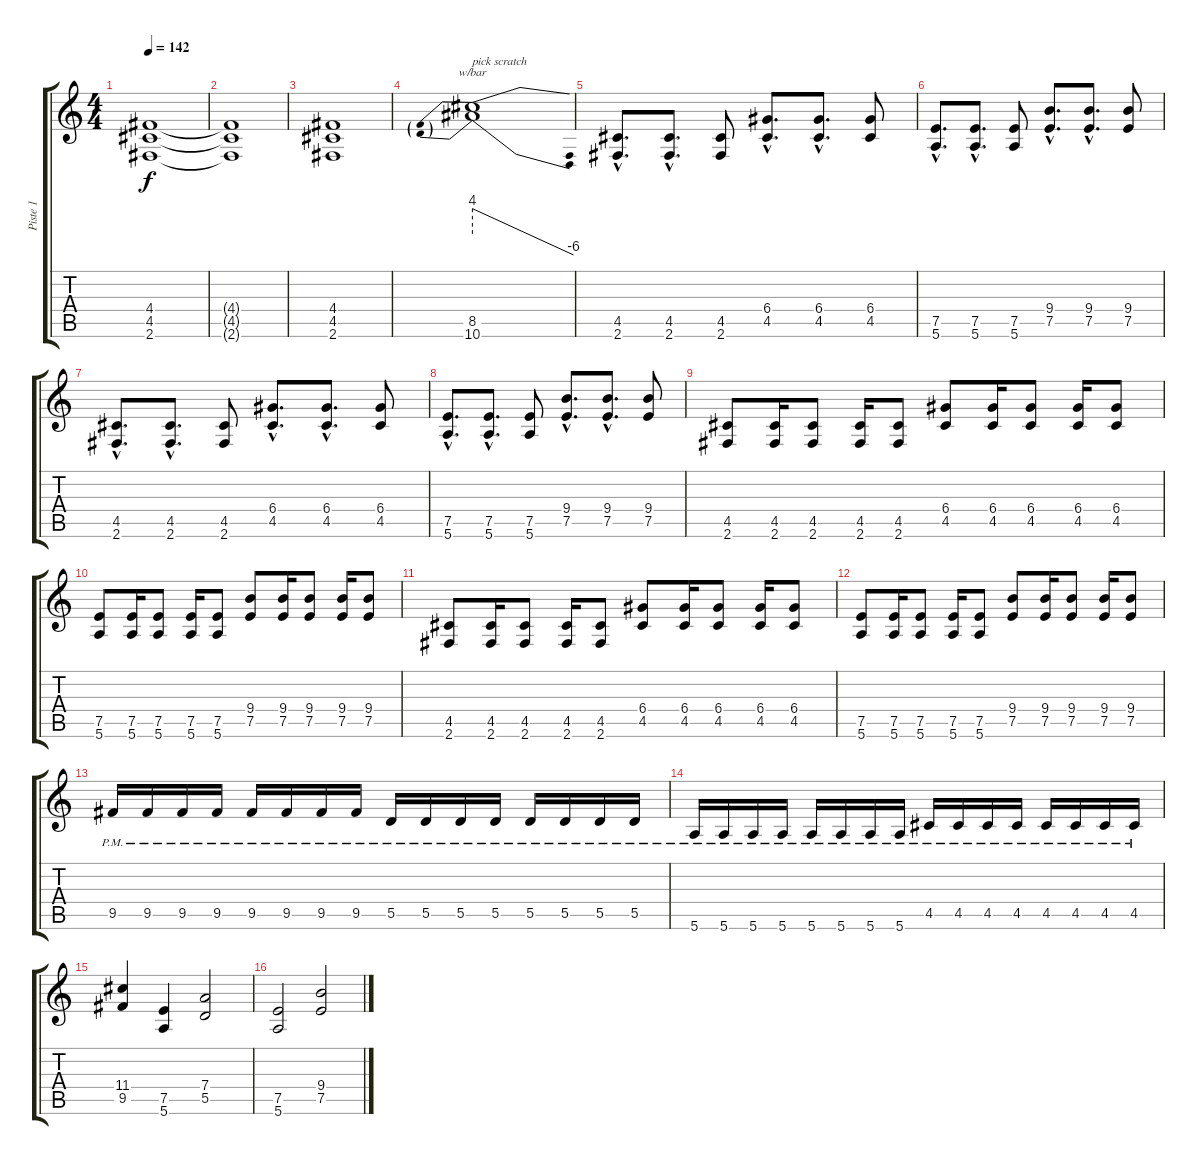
\track ("Piste 1" "Piste 1") {instrument distortionguitar}
\staff {score tabs}
\tuning (E4 B3 G3 D3 A2 E2) {hide}
\ts (4 4)
\tempo 142
\clef g2
\ks c
(4.4 4.5 2.6).1{dy f instrument distortionguitar} |
(4.4{t} 4.5{t} 2.6{t}).1 |
(4.4 4.5 2.6).1 |
(8.5 10.6).1{tbe (predivedive default 0 16 60 -24) txt "pick scratch" instrument guitarharmonics} |
(4.5{hac} 2.6{hac}).8{d instrument distortionguitar} (4.5{hac} 2.6{hac}).8{d} (4.5 2.6).8 (6.4{hac} 4.5{hac}).8{d} (6.4{hac} 4.5{hac}).8{d} (6.4 4.5).8 |
(7.5{hac} 5.6{hac}).8{d} (7.5{hac} 5.6{hac}).8{d} (7.5 5.6).8 (9.4{hac} 7.5{hac}).8{d} (9.4{hac} 7.5{hac}).8{d} (9.4 7.5).8 |
(4.5{hac} 2.6{hac}).8{d} (4.5{hac} 2.6{hac}).8{d} (4.5 2.6).8 (6.4{hac} 4.5{hac}).8{d} (6.4{hac} 4.5{hac}).8{d} (6.4 4.5).8 |
(7.5{hac} 5.6{hac}).8{d} (7.5{hac} 5.6{hac}).8{d} (7.5 5.6).8 (9.4{hac} 7.5{hac}).8{d} (9.4{hac} 7.5{hac}).8{d} (9.4 7.5).8 |
(4.5 2.6).8 (4.5 2.6).16 (4.5 2.6).8 (4.5 2.6).16 (4.5 2.6).8 (6.4 4.5).8 (6.4 4.5).16 (6.4 4.5).8 (6.4 4.5).16 (6.4 4.5).8 |
(7.5 5.6).8 (7.5 5.6).16 (7.5 5.6).8 (7.5 5.6).16 (7.5 5.6).8 (9.4 7.5).8 (9.4 7.5).16 (9.4 7.5).8 (9.4 7.5).16 (9.4 7.5).8 |
(4.5 2.6).8 (4.5 2.6).16 (4.5 2.6).8 (4.5 2.6).16 (4.5 2.6).8 (6.4 4.5).8 (6.4 4.5).16 (6.4 4.5).8 (6.4 4.5).16 (6.4 4.5).8 |
(7.5 5.6).8 (7.5 5.6).16 (7.5 5.6).8 (7.5 5.6).16 (7.5 5.6).8 (9.4 7.5).8 (9.4 7.5).16 (9.4 7.5).8 (9.4 7.5).16 (9.4 7.5).8 |
9.5{pm}.16 9.5{pm}.16 9.5{pm}.16 9.5{pm}.16 9.5{pm}.16 9.5{pm}.16 9.5{pm}.16 9.5{pm}.16 5.5{pm}.16 5.5{pm}.16 5.5{pm}.16 5.5{pm}.16 5.5{pm}.16 5.5{pm}.16 5.5{pm}.16 5.5{pm}.16 |
5.6{pm}.16 5.6{pm}.16 5.6{pm}.16 5.6{pm}.16 5.6{pm}.16 5.6{pm}.16 5.6{pm}.16 5.6{pm}.16 4.5{pm}.16 4.5{pm}.16 4.5{pm}.16 4.5{pm}.16 4.5{pm}.16 4.5{pm}.16 4.5{pm}.16 4.5{pm}.16 |
(11.4 9.5).4 (7.5 5.6).4 (7.4 5.5).2 |
(7.5 5.6).2 (9.4 7.5).2
